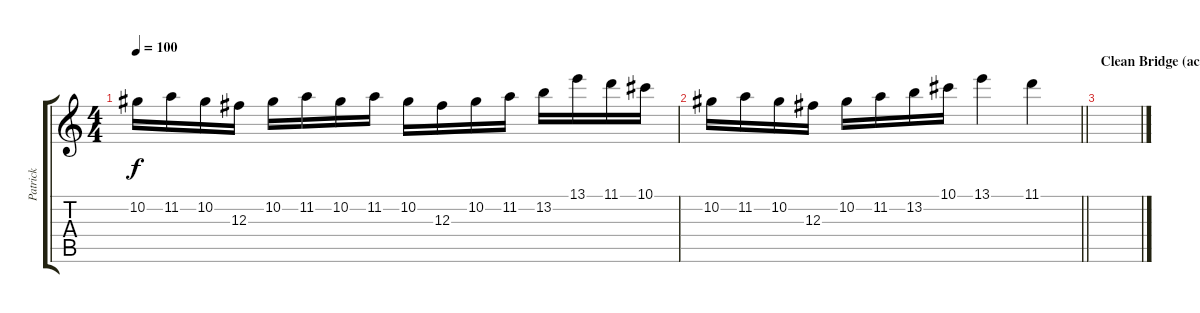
\track ("Patrick" "Patrick") {instrument distortionguitar}
\staff {score tabs}
\tuning (Eb4 Bb3 Gb3 Db3 Ab2 Eb2) {hide}
\ts (4 4)
\tempo 100
\clef g2
\ks c
10.2.16{dy f} 11.2.16 10.2.16 12.3.16 10.2.16 11.2.16 10.2.16 11.2.16 10.2.16 12.3.16 10.2.16 11.2.16 13.2.16 13.1.16 11.1.16 10.1.16 |
\barLineRight lightlight
10.2.16 11.2.16 10.2.16 12.3.16 10.2.16 11.2.16 13.2.16 10.1.16 13.1.4 11.1.4 |
\section ("" "Clean Bridge (acoustic)")
